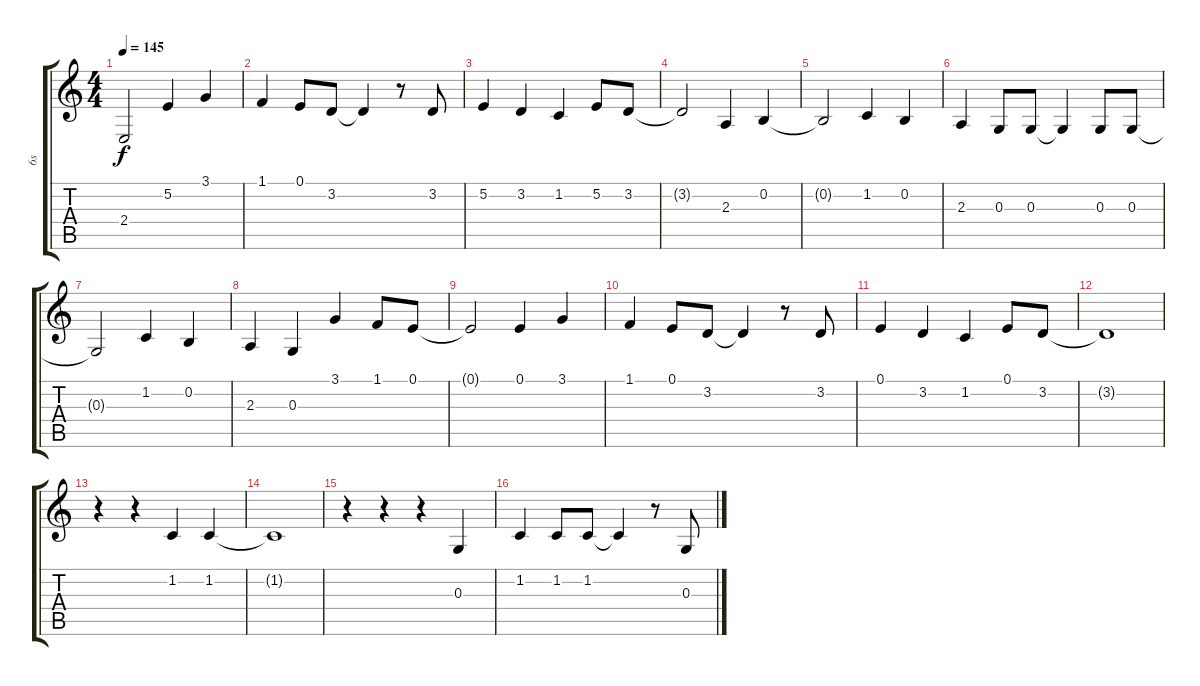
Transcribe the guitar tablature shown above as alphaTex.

\track ("6s" "6s") {instrument altosax}
\staff {score tabs}
\tuning (E4 B3 G3 D3 A2 E2) {hide}
\ts (4 4)
\tempo 145
\clef g2
\ks c
2.4{t}.2{dy f} 5.2.4 3.1.4 |
1.1.4 0.1.8 3.2.8 3.2{t}.4 r.8 3.2.8 |
5.2.4 3.2.4 1.2.4 5.2.8 3.2.8 |
3.2{t}.2 2.3.4 0.2.4 |
0.2{t}.2 1.2.4 0.2.4 |
2.3.4 0.3.8 0.3.8 0.3{t}.4 0.3.8 0.3.8 |
0.3{t}.2 1.2.4 0.2.4 |
2.3.4 0.3.4 3.1.4 1.1.8 0.1.8 |
0.1{t}.2 0.1.4 3.1.4 |
1.1.4 0.1.8 3.2.8 3.2{t}.4 r.8 3.2.8 |
0.1.4 3.2.4 1.2.4 0.1.8 3.2.8 |
3.2{t}.1 |
r.4 r.4 1.2.4 1.2.4 |
1.2{t}.1 |
r.4 r.4 r.4 0.3.4 |
1.2.4 1.2.8 1.2.8 1.2{t}.4 r.8 0.3.8
